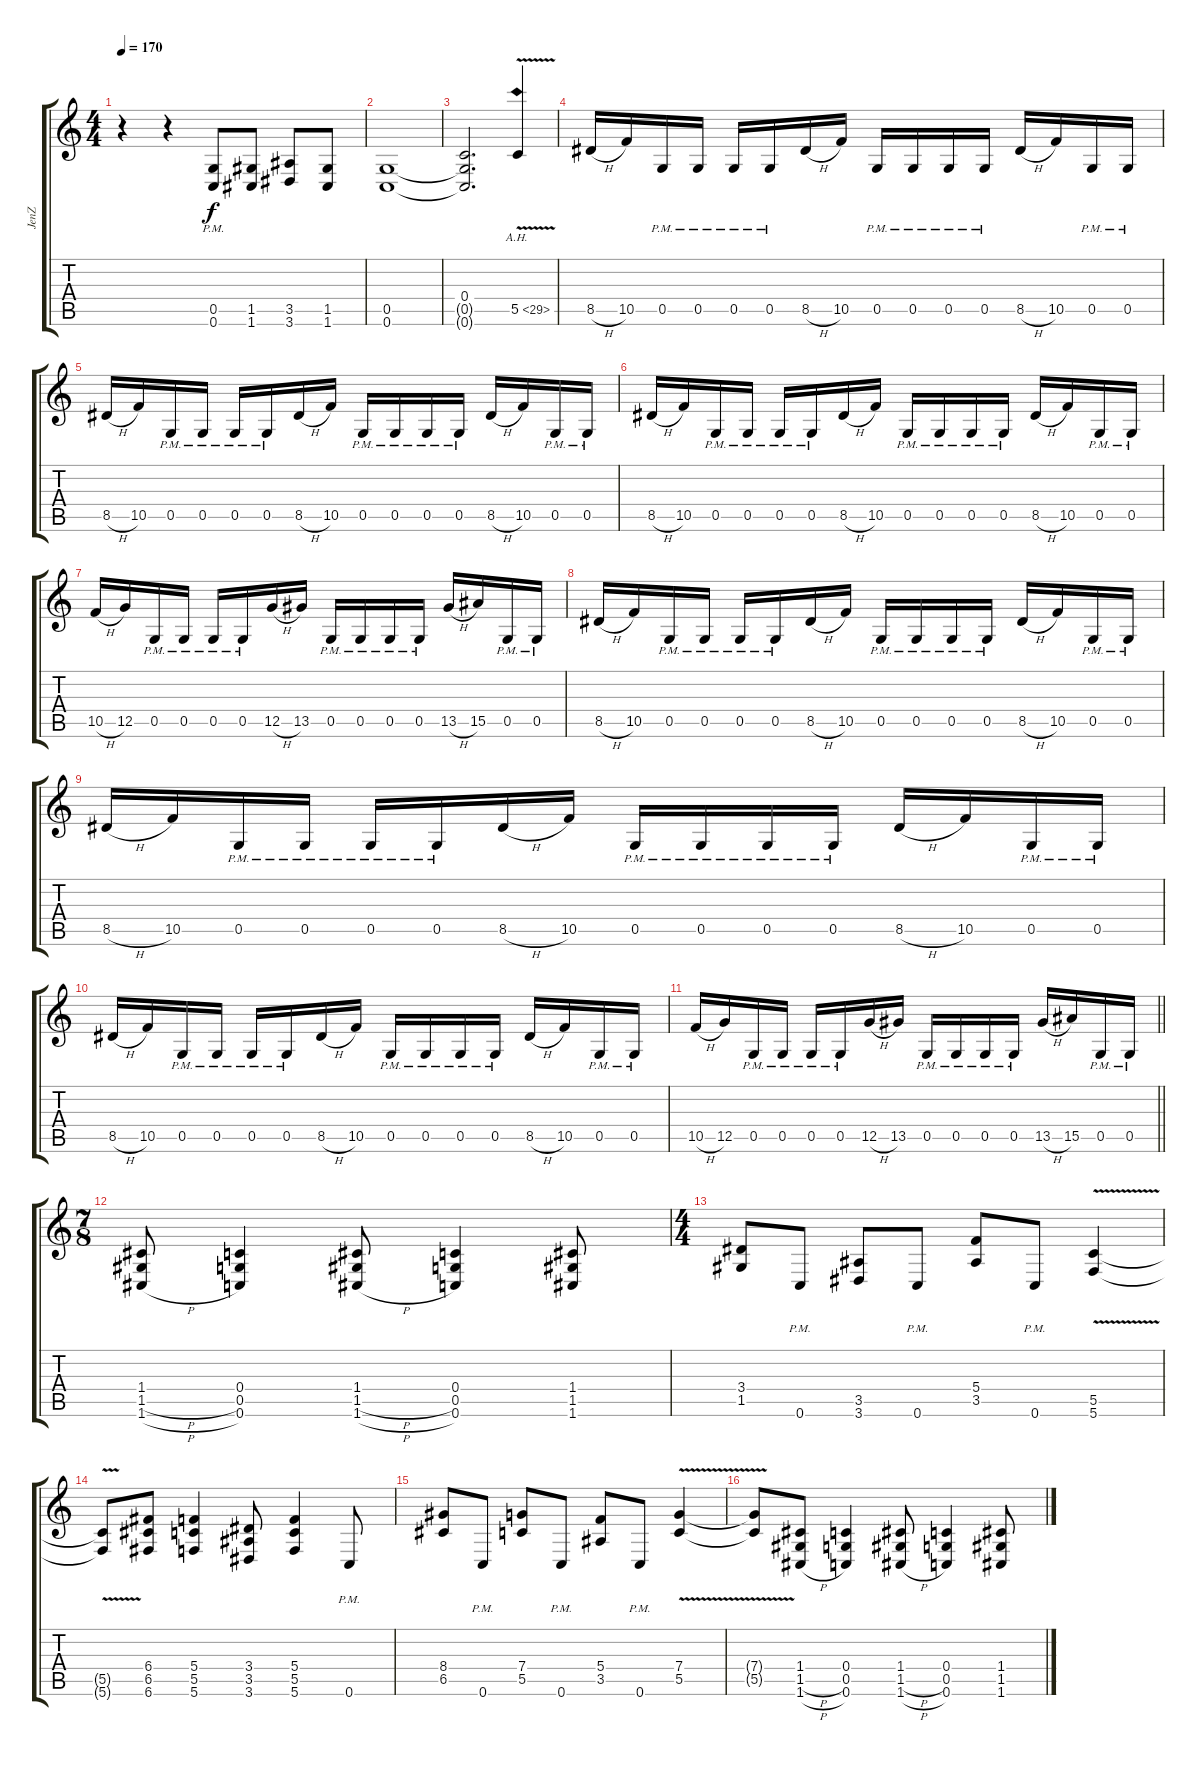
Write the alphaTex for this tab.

\track ("JenZ" "JenZ") {instrument distortionguitar}
\staff {score tabs}
\tuning (D4 A3 F3 C3 G2 C2) {hide}
\ts (4 4)
\tempo 170
\clef g2
\ks c
r.4{dy f} r.4 (0.5{pm} 0.6{pm}).8 (1.5 1.6).8 (3.5 3.6).8 (1.5 1.6).8 |
(0.5 0.6).1 |
(0.4 0.5{t} 0.6{t}).2{d} 5.5{ah 24 v}.4 |
8.5{h}.16 10.5.16 0.5{pm}.16 0.5{pm}.16 0.5{pm}.16 0.5{pm}.16 8.5{h}.16 10.5.16 0.5{pm}.16 0.5{pm}.16 0.5{pm}.16 0.5{pm}.16 8.5{h}.16 10.5.16 0.5{pm}.16 0.5{pm}.16 |
8.5{h}.16 10.5.16 0.5{pm}.16 0.5{pm}.16 0.5{pm}.16 0.5{pm}.16 8.5{h}.16 10.5.16 0.5{pm}.16 0.5{pm}.16 0.5{pm}.16 0.5{pm}.16 8.5{h}.16 10.5.16 0.5{pm}.16 0.5{pm}.16 |
8.5{h}.16 10.5.16 0.5{pm}.16 0.5{pm}.16 0.5{pm}.16 0.5{pm}.16 8.5{h}.16 10.5.16 0.5{pm}.16 0.5{pm}.16 0.5{pm}.16 0.5{pm}.16 8.5{h}.16 10.5.16 0.5{pm}.16 0.5{pm}.16 |
10.5{h}.16 12.5.16 0.5{pm}.16 0.5{pm}.16 0.5{pm}.16 0.5{pm}.16 12.5{h}.16 13.5.16 0.5{pm}.16 0.5{pm}.16 0.5{pm}.16 0.5{pm}.16 13.5{h}.16 15.5.16 0.5{pm}.16 0.5{pm}.16 |
8.5{h}.16 10.5.16 0.5{pm}.16 0.5{pm}.16 0.5{pm}.16 0.5{pm}.16 8.5{h}.16 10.5.16 0.5{pm}.16 0.5{pm}.16 0.5{pm}.16 0.5{pm}.16 8.5{h}.16 10.5.16 0.5{pm}.16 0.5{pm}.16 |
8.5{h}.16 10.5.16 0.5{pm}.16 0.5{pm}.16 0.5{pm}.16 0.5{pm}.16 8.5{h}.16 10.5.16 0.5{pm}.16 0.5{pm}.16 0.5{pm}.16 0.5{pm}.16 8.5{h}.16 10.5.16 0.5{pm}.16 0.5{pm}.16 |
8.5{h}.16 10.5.16 0.5{pm}.16 0.5{pm}.16 0.5{pm}.16 0.5{pm}.16 8.5{h}.16 10.5.16 0.5{pm}.16 0.5{pm}.16 0.5{pm}.16 0.5{pm}.16 8.5{h}.16 10.5.16 0.5{pm}.16 0.5{pm}.16 |
\barLineRight lightlight
10.5{h}.16 12.5.16 0.5{pm}.16 0.5{pm}.16 0.5{pm}.16 0.5{pm}.16 12.5{h}.16 13.5.16 0.5{pm}.16 0.5{pm}.16 0.5{pm}.16 0.5{pm}.16 13.5{h}.16 15.5.16 0.5{pm}.16 0.5{pm}.16 |
\ts (7 8)
(1.4 1.5{h} 1.6{h}).8 (0.4 0.5 0.6).4 (1.4 1.5{h} 1.6{h}).8 (0.4 0.5 0.6).4 (1.4 1.5 1.6).8 |
\ts (4 4)
(3.4 1.5).8 0.6{pm}.8 (3.5 3.6).8 0.6{pm}.8 (5.4 3.5).8 0.6{pm}.8 (5.5{v} 5.6).4 |
(5.5{t} 5.6{t}).8 (6.4 6.5 6.6).8 (5.4 5.5 5.6).4 (3.4 3.5 3.6).8 (5.4 5.5 5.6).4 0.6{pm}.8 |
(8.4 6.5).8 0.6{pm}.8 (7.4 5.5).8 0.6{pm}.8 (5.4 3.5).8 0.6{pm}.8 (7.4{v} 5.5{v}).4 |
(7.4{t} 5.5{t}).8 (1.4 1.5{h} 1.6{h}).8 (0.4 0.5 0.6).4 (1.4 1.5{h} 1.6{h}).8 (0.4 0.5 0.6).4 (1.4 1.5 1.6).8
